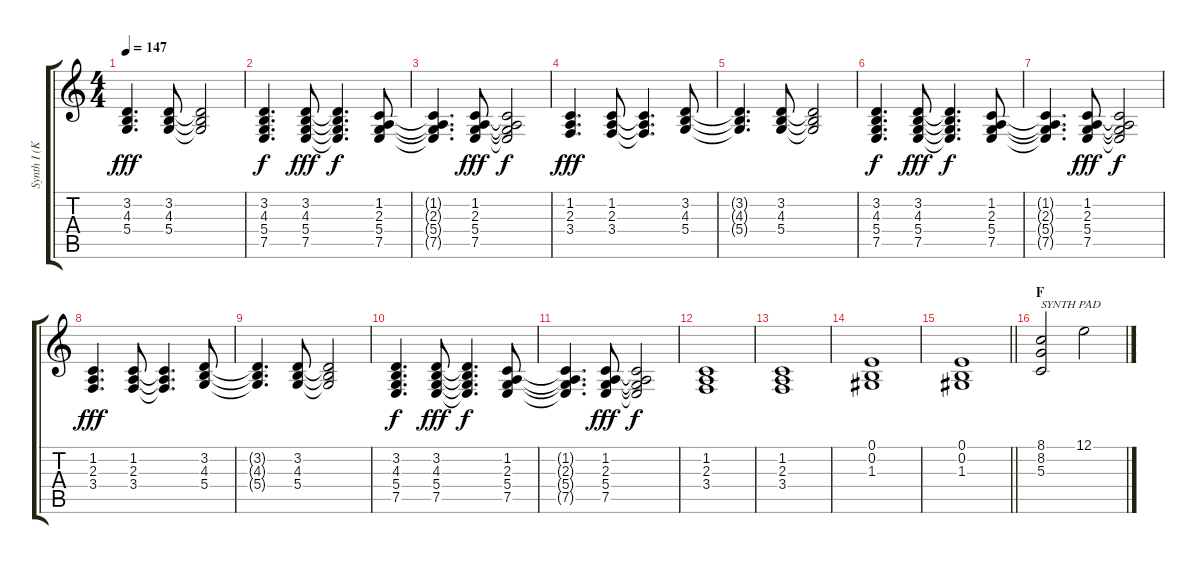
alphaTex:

\track ("Synth I (Kotobuki Tsumugi)" "Synth I (K") {instrument drawbarorgan}
\staff {score tabs}
\tuning (E4 B3 G3 D3 A2 E2) {hide}
\ts (4 4)
\tempo 147
\clef g2
\ks c
(3.2{t} 4.3{t} 5.4{t}).4{d dy fff} (3.2 4.3 5.4).8 (3.2{t} 4.3{t} 5.4{t}).2 |
(3.2 4.3 5.4 7.5).4{d dy f} (3.2 4.3 5.4 7.5).8{dy fff} (3.2{t} 4.3{t} 5.4{t} 7.5{t}).4{d dy f} (1.2 2.3 5.4 7.5).8 |
(1.2{t} 2.3{t} 5.4{t} 7.5{t}).4{d} (1.2 2.3 5.4 7.5).8{dy fff} (1.2{t} 2.3{t} 5.4{t} 7.5{t}).2{dy f} |
(1.2 2.3 3.4).4{d dy fff} (1.2 2.3 3.4).8 (1.2{t} 2.3{t} 3.4{t}).4{d} (3.2 4.3 5.4).8 |
(3.2{t} 4.3{t} 5.4{t}).4{d} (3.2 4.3 5.4).8 (3.2{t} 4.3{t} 5.4{t}).2 |
(3.2 4.3 5.4 7.5).4{d dy f} (3.2 4.3 5.4 7.5).8{dy fff} (3.2{t} 4.3{t} 5.4{t} 7.5{t}).4{d dy f} (1.2 2.3 5.4 7.5).8 |
(1.2{t} 2.3{t} 5.4{t} 7.5{t}).4{d} (1.2 2.3 5.4 7.5).8{dy fff} (1.2{t} 2.3{t} 5.4{t} 7.5{t}).2{dy f} |
(1.2 2.3 3.4).4{d dy fff} (1.2 2.3 3.4).8 (1.2{t} 2.3{t} 3.4{t}).4{d} (3.2 4.3 5.4).8 |
(3.2{t} 4.3{t} 5.4{t}).4{d} (3.2 4.3 5.4).8 (3.2{t} 4.3{t} 5.4{t}).2 |
(3.2 4.3 5.4 7.5).4{d dy f} (3.2 4.3 5.4 7.5).8{dy fff} (3.2{t} 4.3{t} 5.4{t} 7.5{t}).4{d dy f} (1.2 2.3 5.4 7.5).8 |
(1.2{t} 2.3{t} 5.4{t} 7.5{t}).4{d} (1.2 2.3 5.4 7.5).8{dy fff} (1.2{t} 2.3{t} 5.4{t} 7.5{t}).2{dy f} |
(1.2 2.3 3.4).1 |
(1.2 2.3 3.4).1 |
(0.1 0.2 1.3).1 |
\barLineRight lightlight
(0.1 0.2 1.3).1 |
\section ("" "F")
(8.1 8.2 5.3).2{txt "SYNTH PAD"} 12.1.2
